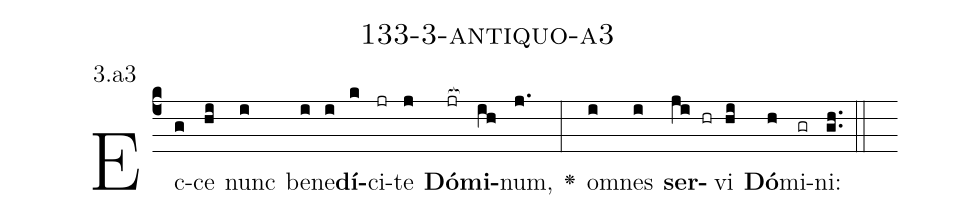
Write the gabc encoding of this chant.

name: 133-3-antiquo-a3;
annotation: 3.a3;
%%
(c4)Ec(g)ce(hi) nunc(i) be(i)ne(i)<b>dí</b>(k)ci(jr)te(j) <b>Dó</b>(jr[ocb:1{])<b>mi</b>(ih[ocb:0}])num,(j.) <v>\greheightstar</v>(:) om(i)nes(i) <b>ser</b>(ji hr)vi(hi) <b>Dó</b>(h)mi(gr)ni:(gh..) (::)


%E(i) u(i) o(ji) u(hi) a(h) e.(gh..) (::)
